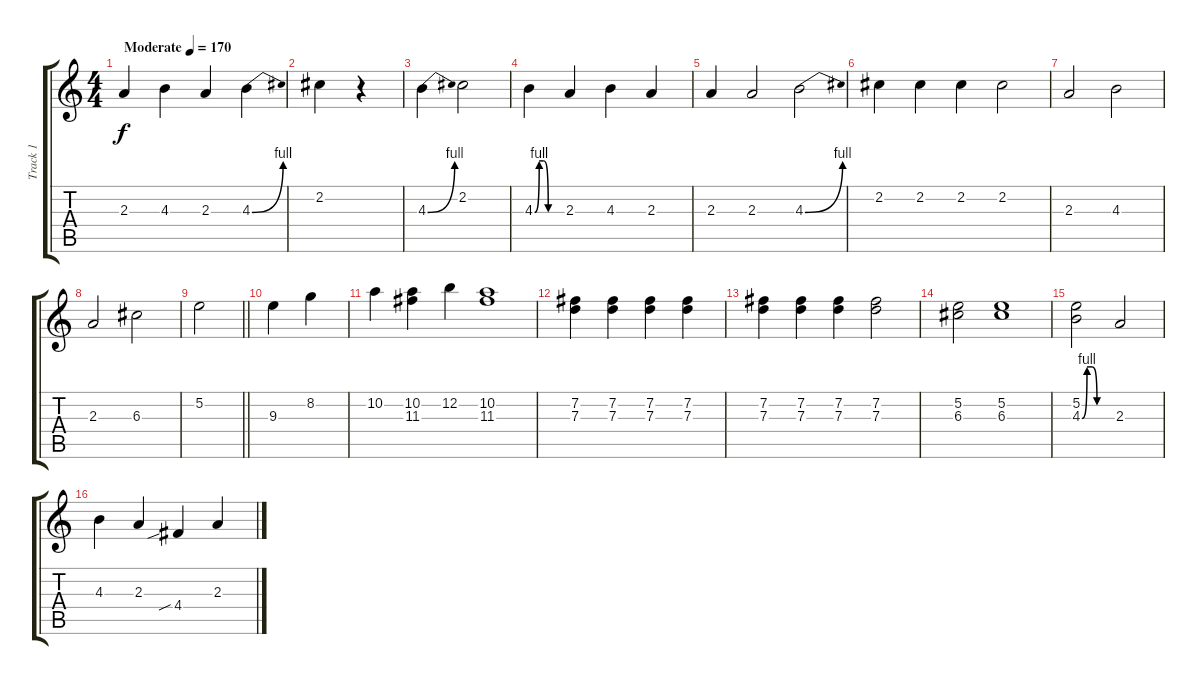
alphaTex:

\track ("Track 1" "Track 1") {instrument electricguitarclean}
\staff {score tabs}
\tuning (E4 B3 G3 D3 A2 E2) {hide}
\ts (4 4)
\tempo (170 "Moderate")
\clef g2
\ks c
2.3.4{dy f instrument electricguitarclean} 4.3.4 2.3.4 4.3{be (bend 0 0 60 4)}.4 |
2.2.4 r.4 |
4.3{be (bend 0 0 60 4)}.4 2.2.2 |
4.3{be (custom 0 0 10 4 20 4 30 0 60 0)}.4 2.3.4 4.3.4 2.3.4 |
2.3.4 2.3.2 4.3{be (bend 0 0 60 4)}.2 |
2.2.4 2.2.4 2.2.4 2.2.2 |
2.3.2 4.3.2 |
2.3.2 6.3.2 |
\barLineRight lightlight
5.2.2 |
9.3.4 8.2.4 |
10.2.4 (10.2 11.3).4 12.2.4 (10.2 11.3).1 |
(7.2 7.3).4 (7.2 7.3).4 (7.2 7.3).4 (7.2 7.3).4 |
(7.2 7.3).4 (7.2 7.3).4 (7.2 7.3).4 (7.2 7.3).2 |
(5.2 6.3).2 (5.2 6.3).1 |
(5.2 4.3{be (custom 0 0 10 4 20 4 30 0 60 0)}).2 2.3.2 |
4.3.4 2.3.4 4.4{sib}.4 2.3.4
